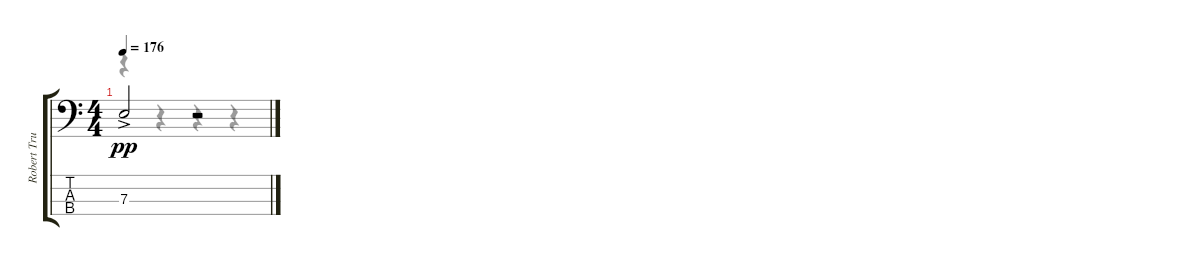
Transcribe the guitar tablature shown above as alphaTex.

\track ("Robert Trujillo" "Robert Tru") {instrument electricbassfinger}
\staff {score tabs}
\tuning (G2 D2 A1 E1) {hide}
\voice
\ts (4 4)
\tempo 176
\clef f4
\ks c
7.3{ac}.2{dy pp} r.2
\voice
\clef f4
\ottava regular
\simile none
\ks c
r.4{dy f} r.4 r.4 r.4
